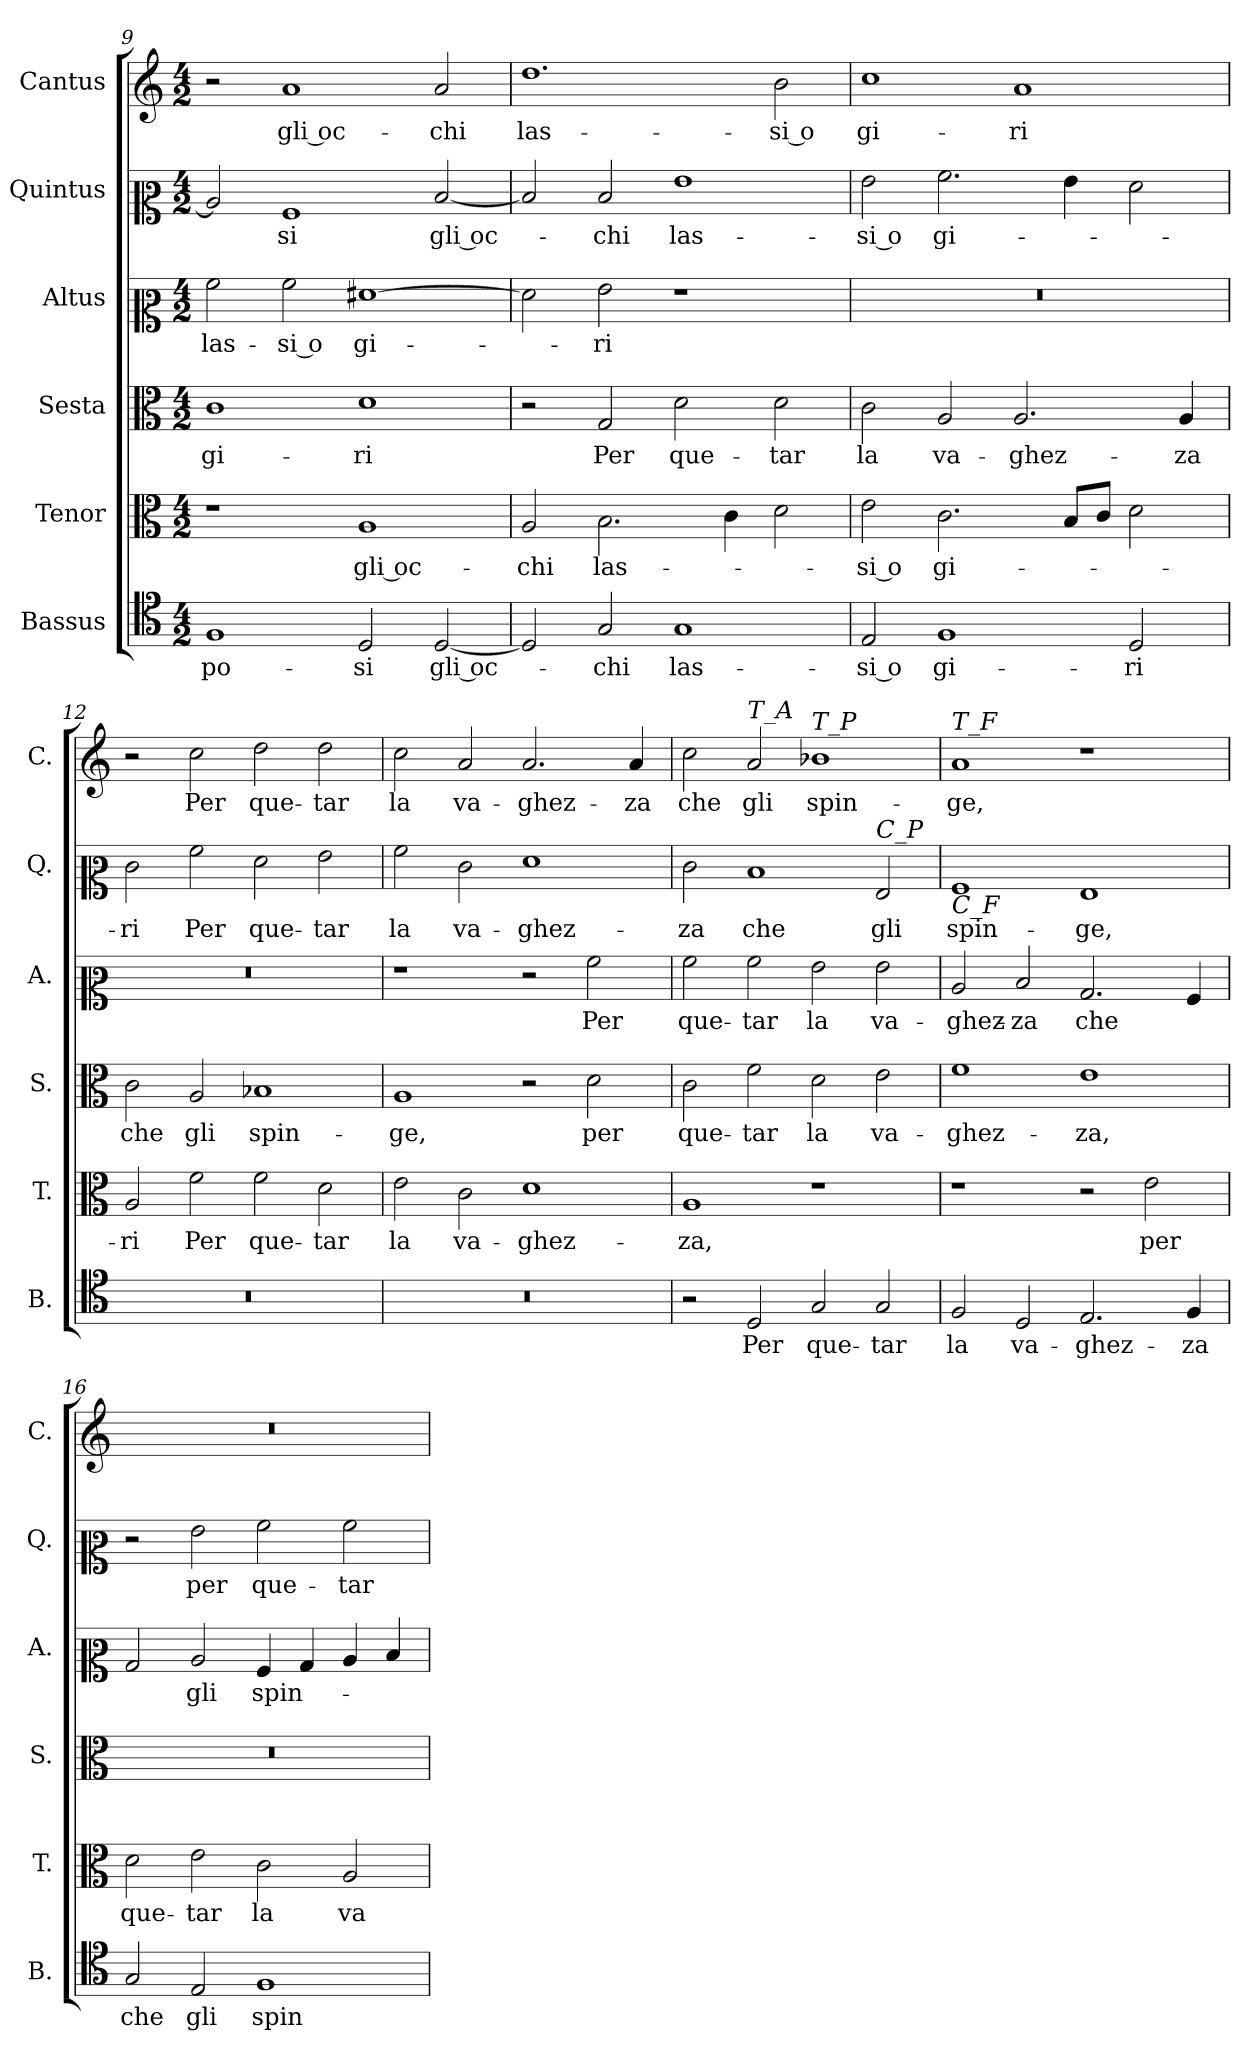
**kern	**text	**kern	**text	**kern	**text	**kern	**text	**kern	**text	**kern	**text
*part6	*part6	*part5	*part5	*part4	*part4	*part3	*part3	*part2	*part2	*part1	*part1
*staff6	*staff6	*staff5	*staff5	*staff4	*staff4	*staff3	*staff3	*staff2	*staff2	*staff1	*staff1
*I"Bassus	*	*I"Tenor	*	*I"Sesta	*	*I"Altus	*	*I"Quintus	*	*I"Cantus	*
*I'B.	*	*I'T.	*	*I'S.	*	*I'A.	*	*I'Q.	*	*I'C.	*
*clefC4	*	*clefC3	*	*clefC3	*	*clefC2	*	*clefC2	*	*clefG2	*
*k[]	*	*k[]	*	*k[]	*	*k[]	*	*k[]	*	*k[]	*
*M4/2	*	*M4/2	*	*M4/2	*	*M4/2	*	*M4/2	*	*M4/2	*
=9	=9	=9	=9	=9	=9	=9	=9	=9	=9	=9	=9
!	!LO:LY:b	!	!	!	!LO:LY:b	!	!LO:LY:b	!	!	!	!
1F	po-	1r	.	1c	gi-	2a\	las-	2c/]	.	2r	.
!	!	!	!	!	!	!	!LO:LY:b	!	!LO:LY:b	!	!LO:LY:b
.	.	.	.	.	.	2a\	-si o	1A	-si	1a	gli oc-
!	!LO:LY:b	!	!LO:LY:b	!	!LO:LY:b	!	!LO:LY:b	!	!	!	!
2D/	-si	1A	gli oc-	1d	-ri	[1f#X	gi-	.	.	.	.
!	!LO:LY:b	!	!	!	!	!	!	!	!LO:LY:b	!	!LO:LY:b
[2D/	gli oc-	.	.	.	.	.	.	[2d/	gli oc-	2a/	-chi
=10	=10	=10	=10	=10	=10	=10	=10	=10	=10	=10	=10
!	!	!	!LO:LY:b	!	!	!	!	!	!	!	!LO:LY:b
2D/]	.	2A/	-chi	2r	.	2f#\]	.	2d/]	.	1.dd	las-
!	!LO:LY:b	!	!LO:LY:b	!	!LO:LY:b	!	!LO:LY:b	!	!LO:LY:b	!	!
2G/	-chi	2.B\	las-	2G/	Per	2g\	-ri	2d/	-chi	.	.
!	!LO:LY:b	!	!	!	!LO:LY:b	!	!	!	!LO:LY:b	!	!
1G	las-	.	.	2d\	que-	1r	.	1g	las-	.	.
.	.	4c\	.	.	.	.	.	.	.	.	.
!	!	!	!	!	!LO:LY:b	!	!	!	!	!	!LO:LY:b
.	.	2d\	.	2d\	-tar	.	.	.	.	2b\	-si o
=11	=11	=11	=11	=11	=11	=11	=11	=11	=11	=11	=11
!	!LO:LY:b	!	!LO:LY:b	!	!LO:LY:b	!	!	!	!LO:LY:b	!	!LO:LY:b
2E/	-si o	2e\	-si o	2c\	la	0r	.	2g\	-si o	1cc	gi-
!	!LO:LY:b	!	!LO:LY:b	!	!LO:LY:b	!	!	!	!LO:LY:b	!	!
1F	gi-	2.c\	gi-	2A/	va-	.	.	2.a\	gi-	.	.
!	!	!	!	!	!LO:LY:b	!	!	!	!	!	!LO:LY:b
.	.	.	.	2.A/	-ghez-	.	.	.	.	1a	-ri
.	.	8B/L	.	.	.	.	.	4g\	.	.	.
.	.	8c/J	.	.	.	.	.	.	.	.	.
!	!LO:LY:b	!	!	!	!	!	!	!	!	!	!
2D/	-ri	2d\	.	.	.	.	.	2f\	.	.	.
!	!	!	!	!	!LO:LY:b	!	!	!	!	!	!
.	.	.	.	4A/	-za	.	.	.	.	.	.
=12	=12	=12	=12	=12	=12	=12	=12	=12	=12	=12	=12
!	!	!	!LO:LY:b	!	!LO:LY:b	!	!	!	!LO:LY:b	!	!
0r	.	2A/	-ri	2c\	che	0r	.	2e\	-ri	2r	.
!	!	!	!LO:LY:b	!	!LO:LY:b	!	!	!	!LO:LY:b	!	!LO:LY:b
.	.	2f\	Per	2A/	gli	.	.	2a\	Per	2cc\	Per
!	!	!	!LO:LY:b	!	!LO:LY:b	!	!	!	!LO:LY:b	!	!LO:LY:b
.	.	2f\	que-	1B-X	spin-	.	.	2f\	que-	2dd\	que-
!	!	!	!LO:LY:b	!	!	!	!	!	!LO:LY:b	!	!LO:LY:b
.	.	2d\	-tar	.	.	.	.	2g\	-tar	2dd\	-tar
=13	=13	=13	=13	=13	=13	=13	=13	=13	=13	=13	=13
!	!	!	!LO:LY:b	!	!LO:LY:b	!	!	!	!LO:LY:b	!	!LO:LY:b
0r	.	2e\	la	1A	-ge,	1r	.	2a\	la	2cc\	la
!	!	!	!LO:LY:b	!	!	!	!	!	!LO:LY:b	!	!LO:LY:b
.	.	2c\	va-	.	.	.	.	2e\	va-	2a/	va-
!	!	!	!LO:LY:b	!	!	!	!	!	!LO:LY:b	!	!LO:LY:b
.	.	1d	-ghez-	2r	.	2r	.	1f	-ghez-	2.a/	-ghez-
!	!	!	!	!	!LO:LY:b	!	!LO:LY:b	!	!	!	!
.	.	.	.	2d\	per	2a\	Per	.	.	.	.
!	!	!	!	!	!	!	!	!	!	!	!LO:LY:b
.	.	.	.	.	.	.	.	.	.	4a/	-za
!!LO:PB:g=z
=14	=14	=14	=14	=14	=14	=14	=14	=14	=14	=14	=14
!	!	!	!LO:LY:b	!	!LO:LY:b	!	!LO:LY:b	!	!LO:LY:b	!	!LO:LY:b
2r	.	1A	-za,	2c\	que-	2a\	que-	2e\	-za	2cc\	che
!	!	!	!	!	!	!	!	!	!	!LO:TX:a:i:t=T_A	!
!	!LO:LY:b	!	!	!	!LO:LY:b	!	!LO:LY:b	!	!LO:LY:b	!	!LO:LY:b
2D/	Per	.	.	2f\	-tar	2a\	-tar	1d	che	2a/	gli
!	!	!	!	!	!	!	!	!	!	!LO:TX:a:i:t=T_P	!
!	!LO:LY:b	!	!	!	!LO:LY:b	!	!LO:LY:b	!	!	!	!LO:LY:b
2G/	que-	1r	.	2d\	la	2g\	la	.	.	1b-X	spin-
!	!	!	!	!	!	!	!	!LO:TX:a:i:t=C_P	!	!	!
!	!LO:LY:b	!	!	!	!LO:LY:b	!	!LO:LY:b	!	!LO:LY:b	!	!
2G/	-tar	.	.	2e\	va-	2g\	va-	2G/	gli	.	.
=15	=15	=15	=15	=15	=15	=15	=15	=15	=15	=15	=15
!	!	!	!	!	!	!	!	!	!	!LO:TX:a:i:t=T_F	!
!	!	!	!	!	!	!	!	!LO:TX:b:i:t=C_F	!	!	!
!	!LO:LY:b	!	!	!	!LO:LY:b	!	!LO:LY:b	!	!LO:LY:b	!	!LO:LY:b
2F/	la	1r	.	1f	-ghez-	2c/	-ghez-	1A	spin-	1a	-ge,
!	!LO:LY:b	!	!	!	!	!	!LO:LY:b	!	!	!	!
2D/	va-	.	.	.	.	2d/	-za	.	.	.	.
!	!LO:LY:b	!	!	!	!LO:LY:b	!	!LO:LY:b	!	!LO:LY:b	!	!
2.E/	-ghez-	2r	.	1e	-za,	2.B/	che	1G	-ge,	1r	.
!	!	!	!LO:LY:b	!	!	!	!	!	!	!	!
.	.	2e\	per	.	.	.	.	.	.	.	.
!	!LO:LY:b	!	!	!	!	!	!	!	!	!	!
4F/	-za	.	.	.	.	4A/	.	.	.	.	.
=16	=16	=16	=16	=16	=16	=16	=16	=16	=16	=16	=16
!	!LO:LY:b	!	!LO:LY:b	!	!	!	!	!	!	!	!
2G/	che	2d\	que-	0r	.	2B/	.	2r	.	0r	.
!	!LO:LY:b	!	!LO:LY:b	!	!	!	!LO:LY:b	!	!LO:LY:b	!	!
2E/	gli	2e\	-tar	.	.	2c/	gli	2g\	per	.	.
!	!LO:LY:b	!	!LO:LY:b	!	!	!	!LO:LY:b	!	!LO:LY:b	!	!
1F	spin-	2c\	la	.	.	4A/	spin-	2a\	que-	.	.
.	.	.	.	.	.	4B/	.	.	.	.	.
!	!	!	!LO:LY:b	!	!	!	!	!	!LO:LY:b	!	!
.	.	2A/	va-	.	.	4c/	.	2a\	-tar	.	.
.	.	.	.	.	.	4d/	.	.	.	.	.
=	=	=	=	=	=	=	=	=	=	=	=
*-	*-	*-	*-	*-	*-	*-	*-	*-	*-	*-	*-
